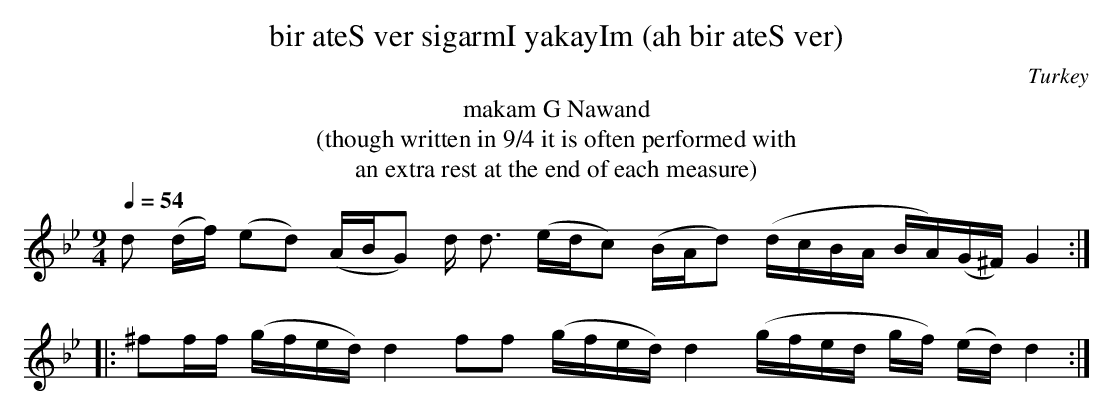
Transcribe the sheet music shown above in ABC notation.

X:1
T: bir ateS ver sigarmI yakayIm (ah bir ateS ver)
O: Turkey
M:9/4
Q:1/4=54
K:C _B_e
T: makam G Nawand
T: (though written in 9/4 it is often performed with
T: an extra rest at the end of each measure)
d (d/f/) (ed) (A/B/G) d/ d3/ (e/d/c) (B/A/d) (d/c/B/A/ B/A/)(G/^F/) G2 :|
|:^ff/f/ (g/f/e/d/) d2 ff (g/f/e/d/) d2 (g/f/e/d/ g/f/) (e/d/) d2 :|
